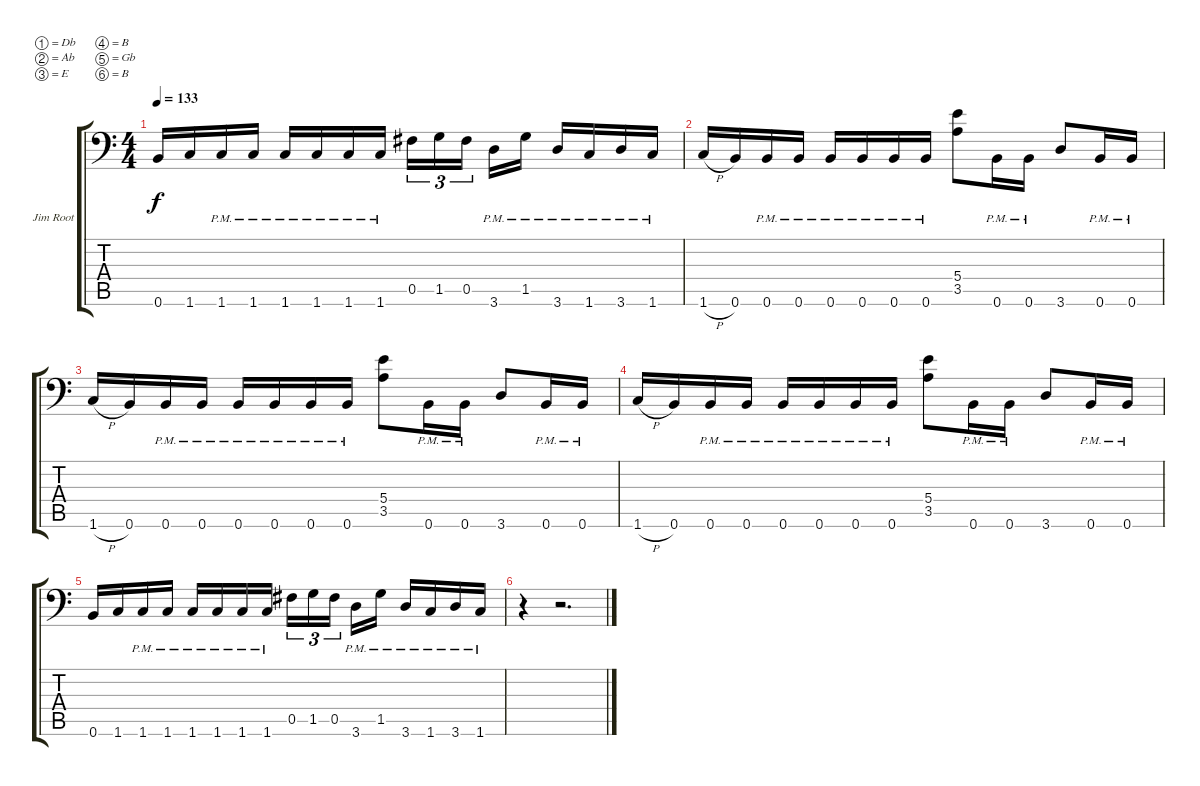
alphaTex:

\bracketExtendMode groupsimilarinstruments
\firstSystemTrackNameOrientation horizontal
\otherSystemsTrackNameOrientation horizontal
\track ("Jim Root" "Jim Root") {instrument distortionguitar}
\staff {score tabs}
\tuning (Db4 Ab3 E3 B2 Gb2 B1)
\ts (4 4)
\tempo 133
\clef f4
\scale
0.333333
\ks c
0.6.16{dy f} 1.6.16 1.6{pm}.16 1.6{pm}.16 1.6{pm}.16 1.6{pm}.16 1.6{pm}.16 1.6{pm}.16 0.5.16{tu (3 2)} 1.5.16{tu (3 2)} 0.5.16{tu (3 2)} 3.6{pm}.16 1.5{pm}.16 3.6{pm}.16 1.6{pm}.16 3.6{pm}.16 1.6{pm}.16 |
\scale
0.333333 1.6{h}.16 0.6.16 0.6{pm}.16 0.6{pm}.16 0.6{pm}.16 0.6{pm}.16 0.6{pm}.16 0.6{pm}.16 (5.4 3.5).8 0.6{pm}.16 0.6{pm}.16 3.6.8 0.6{pm}.16 0.6{pm}.16 |
\scale
0.333333 1.6{h}.16 0.6.16 0.6{pm}.16 0.6{pm}.16 0.6{pm}.16 0.6{pm}.16 0.6{pm}.16 0.6{pm}.16 (5.4 3.5).8 0.6{pm}.16 0.6{pm}.16 3.6.8 0.6{pm}.16 0.6{pm}.16 |
\scale
0.333333 1.6{h}.16 0.6.16 0.6{pm}.16 0.6{pm}.16 0.6{pm}.16 0.6{pm}.16 0.6{pm}.16 0.6{pm}.16 (5.4 3.5).8 0.6{pm}.16 0.6{pm}.16 3.6.8 0.6{pm}.16 0.6{pm}.16 |
0.6.16 1.6.16 1.6{pm}.16 1.6{pm}.16 1.6{pm}.16 1.6{pm}.16 1.6{pm}.16 1.6{pm}.16 0.5.16{tu (3 2)} 1.5.16{tu (3 2)} 0.5.16{tu (3 2)} 3.6{pm}.16 1.5{pm}.16 3.6{pm}.16 1.6{pm}.16 3.6{pm}.16 1.6{pm}.16 |
r.4 r.2{d}
